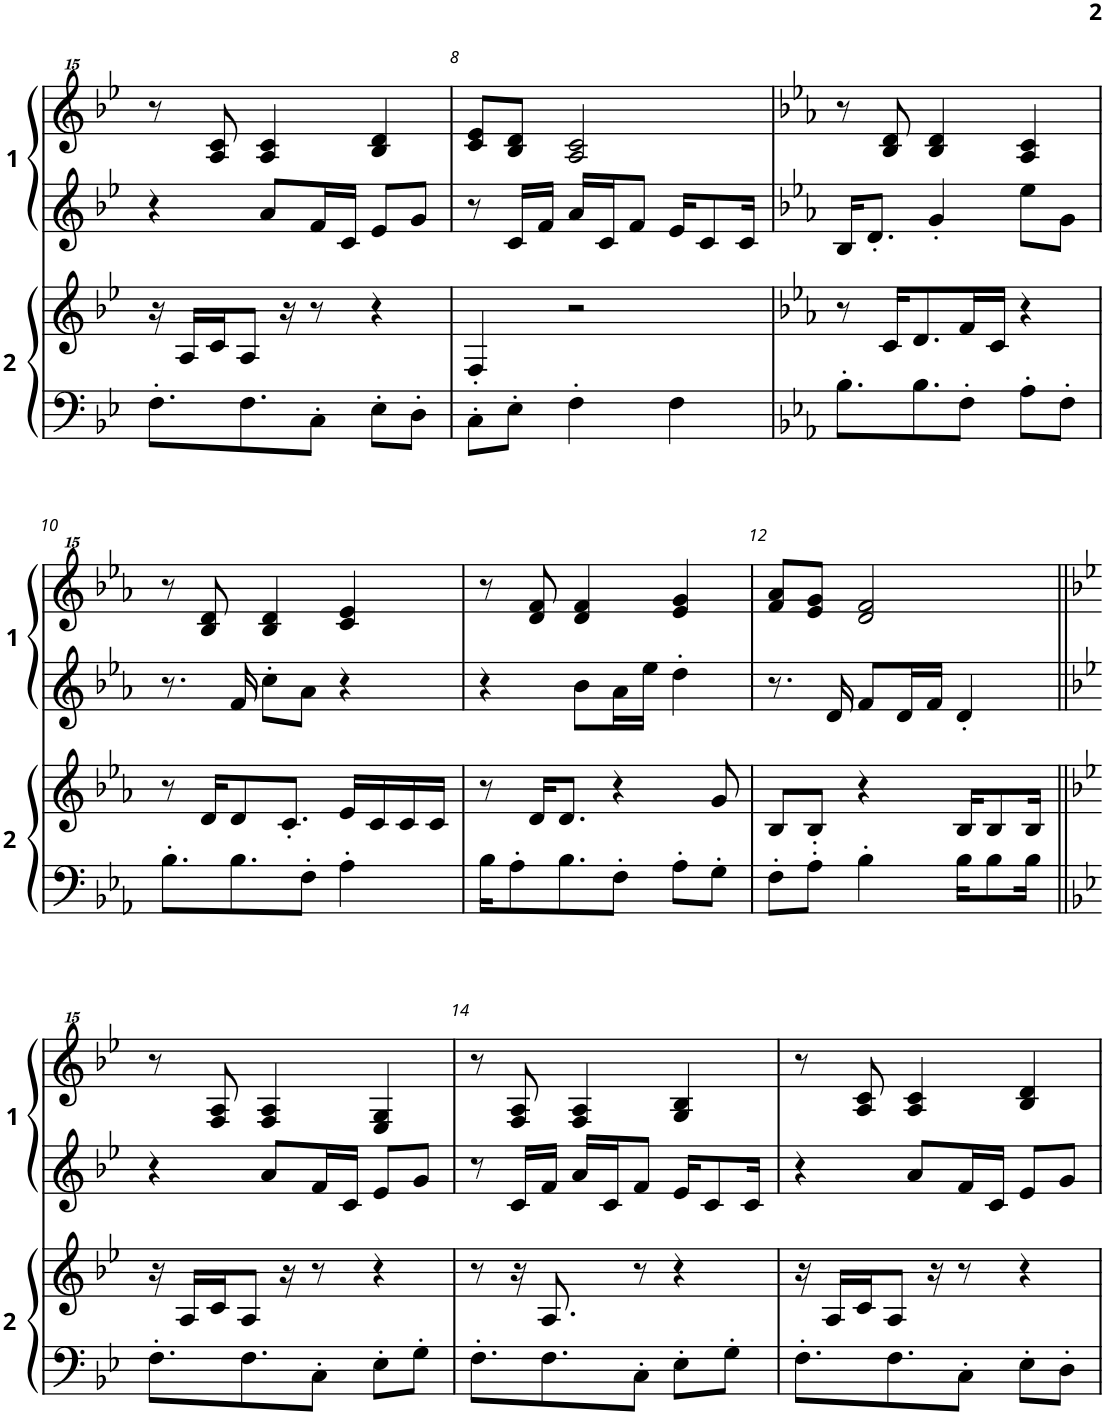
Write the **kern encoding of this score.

**kern	**kern	**kern	**kern
*part2	*part2	*part1	*part1
*staff4	*staff3	*staff2	*staff1
*I"Player 2	*	*I"Player 1	*
!!LO:PB:g=z
*clefF4	*clefG2	*clefG2	*clefG^^2
*k[b-e-]	*k[b-e-]	*k[b-e-]	*k[b-e-]
*M3/4	*M3/4	*M3/4	*M3/4
=7	=7	=7	=7
8.F'\L	16r	4r	8r
.	16A/LL	.	.
.	16c/J	.	8aa/ 8ccc/
8.F\	8A/J	.	.
.	.	8a/L	4aa/ 4ccc/
.	16r	.	.
8C'\J	8r	16f/L	.
.	.	16c/JJ	.
8E-'\L	4r	8e-/L	4bb-/ 4ddd/
8D'\J	.	8g/J	.
=8	=8	=8	=8
8C'\L	4F'/	8r	8ccc/ 8eee-/L
8E-'\J	.	16c/LL	8bb-/ 8ddd/J
.	.	16f/JJ	.
4F'\	2r	16a/LL	2aa/ 2ccc/
.	.	16c/J	.
.	.	8f/J	.
4F\	.	16e-/KL	.
.	.	8c/	.
.	.	16c/Jk	.
=9	=9	=9	=9
*k[b-e-a-]	*k[b-e-a-]	*k[b-e-a-]	*k[b-e-a-]
8.B-'\L	8r	16B-/KL	8r
.	.	8.d'/J	.
.	16c/KL	.	8bb-/ 8ddd/
8.B-\	8.d/	.	.
.	.	4g'/	4bb-/ 4ddd/
8F'\J	16f/L	.	.
.	16c/JJ	.	.
8A-'\L	4r	8ee-\L	4aa-/ 4ccc/
8F'\J	.	8g\J	.
!!LO:LB:g=z
=10	=10	=10	=10
8.B-'\L	8r	8.r	8r
.	16d/KL	.	8bb-/ 8ddd/
8.B-\	8d/	16f/	.
.	.	8cc'\L	4bb-/ 4ddd/
.	8.c'/J	.	.
8F'\J	.	8a-\J	.
4A-'\	16e-/LL	4r	4ccc/ 4eee-/
.	16c/	.	.
.	16c/	.	.
.	16c/JJ	.	.
=11	=11	=11	=11
16B-\KL	8r	4r	8r
8A-'\	.	.	.
.	16d/KL	.	8ddd/ 8fff/
8.B-\	8.d/J	.	.
.	.	8b-\L	4ddd/ 4fff/
8F'\J	4r	16a-\L	.
.	.	16ee-\JJ	.
8A-'\L	.	4dd'\	4eee-/ 4ggg/
8G'\J	8g/	.	.
=12	=12	=12	=12
8F'\L	8B-/L	8.r	8fff/ 8aaa-/L
8A-'\J	8B-'/J	.	8eee-/ 8ggg/J
.	.	16d/	.
4B-'\	4r	8f/L	2ddd/ 2fff/
.	.	16d/L	.
.	.	16f/JJ	.
16B-\KL	16B-/KL	4d'/	.
8B-\	8B-/	.	.
16B-\Jk	16B-/Jk	.	.
!!LO:LB:g=z
=13||	=13||	=13||	=13||
*k[b-e-]	*k[b-e-]	*k[b-e-]	*k[b-e-]
8.F'\L	16r	4r	8r
.	16A/LL	.	.
.	16c/J	.	8ff/ 8aa/
8.F\	8A/J	.	.
.	.	8a/L	4ff/ 4aa/
.	16r	.	.
8C'\J	8r	16f/L	.
.	.	16c/JJ	.
8E-'\L	4r	8e-/L	4ee-/ 4gg/
8G'\J	.	8g/J	.
=14	=14	=14	=14
8.F'\L	8r	8r	8r
.	16r	16c/LL	8ff/ 8aa/
8.F\	8.A/	16f/JJ	.
.	.	16a/LL	4ff/ 4aa/
.	.	16c/J	.
8C'\J	8r	8f/J	.
8E-'\L	4r	16e-/KL	4gg/ 4bb-/
.	.	8c/	.
8G'\J	.	.	.
.	.	16c/Jk	.
=15	=15	=15	=15
8.F'\L	16r	4r	8r
.	16A/LL	.	.
.	16c/J	.	8aa/ 8ccc/
8.F\	8A/J	.	.
.	.	8a/L	4aa/ 4ccc/
.	16r	.	.
8C'\J	8r	16f/L	.
.	.	16c/JJ	.
8E-'\L	4r	8e-/L	4bb-/ 4ddd/
8D'\J	.	8g/J	.
=	=	=	=
*-	*-	*-	*-
